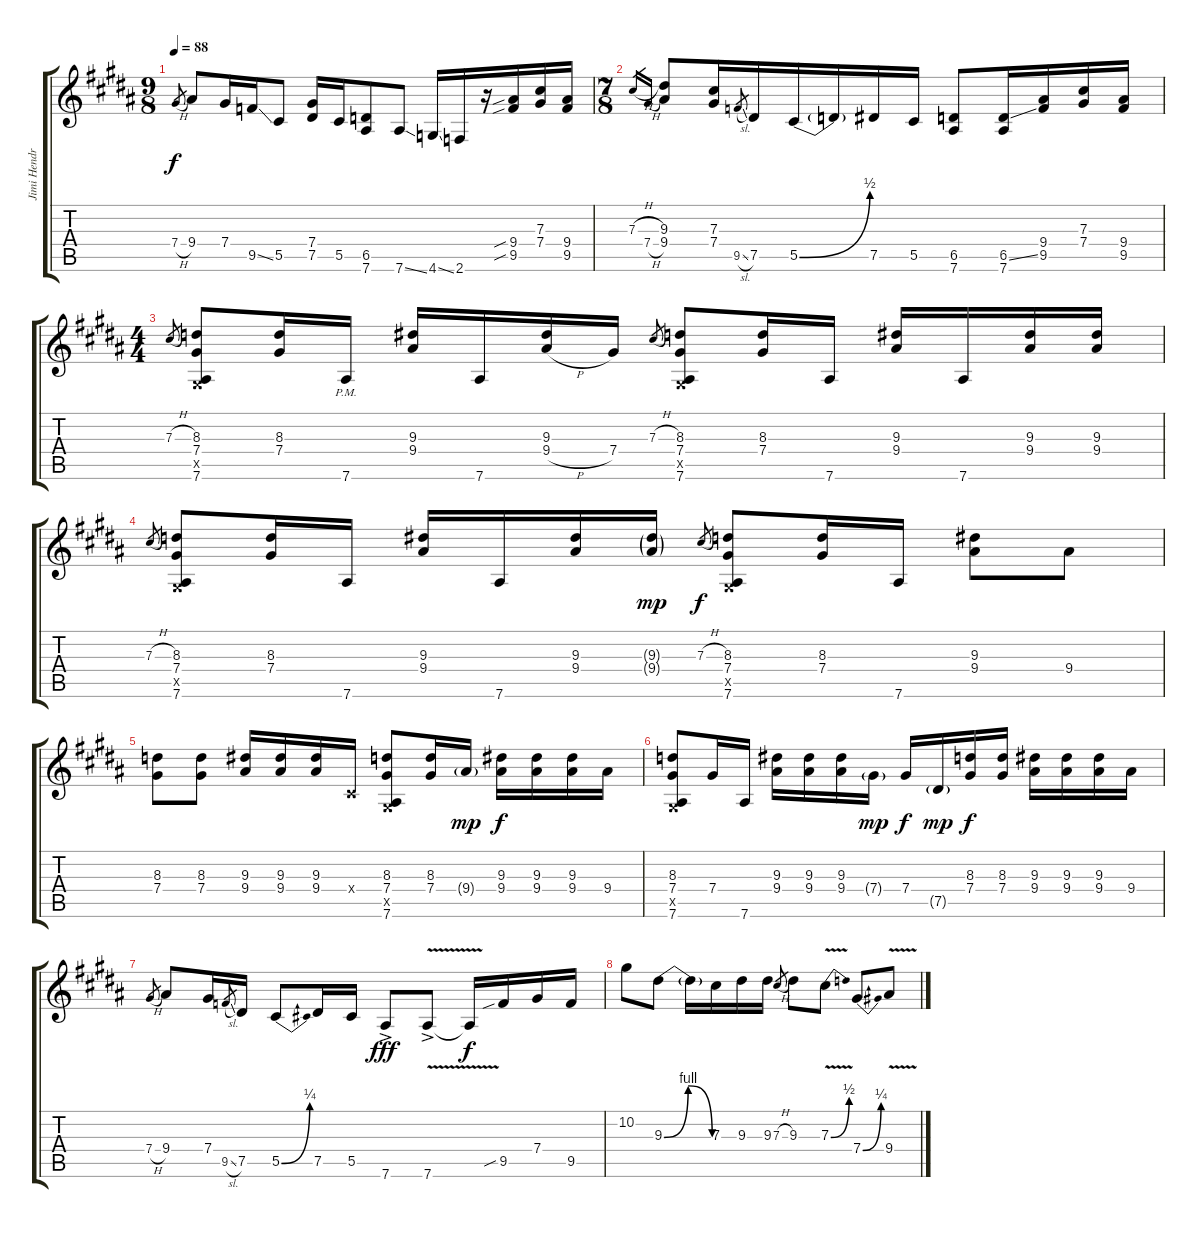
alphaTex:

\track ("Jimi Hendrix" "Jimi Hendr") {instrument overdrivenguitar}
\staff {score tabs}
\tuning (Eb4 Bb3 Gb3 Db3 Ab2 Eb2) {hide}
\ts (9 8)
\tempo 88
\clef g2
\ks b
7.4{h}.8{gr dy f} 9.4.8 7.4.16 9.5{ss}.16 5.5.8 (7.4 7.5).16 5.5.16 (6.5 7.6).8 7.6{ss}.8 4.6{ss}.16 2.6.16 r.16 (9.4{sib} 9.5{sib}).16 (7.3 7.4).16 (9.4 9.5).16 |
\ts (7 8)
7.3{h}.16{gr} 7.4{h}.16{gr} (9.3 9.4).8 (7.3 7.4).16 9.5{sl}.8{gr} 7.5.16 5.5{be (bend 0 0 60 2)}.16 5.5{t}.16 7.5.16 5.5.16 (6.5 7.6).8 (6.5{ss} 7.6).16 (9.4 9.5).16 (7.3 7.4).16 (9.4 9.5).16 |
\ts (4 4)
7.3{h}.8{gr} (8.3 7.4 0.5{x} 7.6).8 (8.3 7.4).16 7.6{pm}.16 (9.3 9.4).16 7.6.16 (9.3 9.4{h}).16 7.4.16 7.3{h}.8{gr} (8.3 7.4 0.5{x} 7.6).8 (8.3 7.4).16 7.6.16 (9.3 9.4).16 7.6.16 (9.3 9.4).16 (9.3 9.4).16 |
7.3{h}.8{gr} (8.3 7.4 0.5{x} 7.6).8 (8.3 7.4).16 7.6.16 (9.3 9.4).16 7.6.16 (9.3 9.4).16 (9.3{g} 9.4{g}).16{dy mp} 7.3{h}.8{gr dy f} (8.3 7.4 0.5{x} 7.6).8 (8.3 7.4).16 7.6.16 (9.3 9.4).8 9.4.8 |
(8.3 7.4).8 (8.3 7.4).8 (9.3 9.4).16 (9.3 9.4).16 (9.3 9.4).16 0.4{x}.16 (8.3 7.4 0.5{x} 7.6).8 (8.3 7.4).16 9.4{g}.16{dy mp} (9.3 9.4).16{dy f} (9.3 9.4).16 (9.3 9.4).16 9.4.16 |
(8.3 7.4 0.5{x} 7.6).8 7.4.16 7.6.16 (9.3 9.4).16 (9.3 9.4).16 (9.3 9.4).16 7.4{g}.16{dy mp} 7.4.16{dy f} 7.5{g}.16{dy mp} (8.3 7.4).16{dy f} (8.3 7.4).16 (9.3 9.4).16 (9.3 9.4).16 (9.3 9.4).16 9.4.16 |
7.4{h}.8{gr} 9.4.8 7.4.16 9.5{sl}.8{gr} 7.5.16 5.5{be (bend 0 0 60 1)}.8 7.5.16 5.5.16 7.6{ac}.8{dy fff} 7.6{v ac}.8 7.6{t}.16{dy f} 9.5{sib}.16 7.4.16 9.5.16 |
10.2.8 9.3{be (bendrelease 0 0 30 4 45 4 60 0)}.8 9.3{t}.16 7.3.16 9.3.16 9.3.16 7.3{h}.8{gr} 9.3.8 7.3{be (bend 0 0 60 2) v}.8 7.4{be (bend 0 0 60 1)}.8 9.4{v}.8
